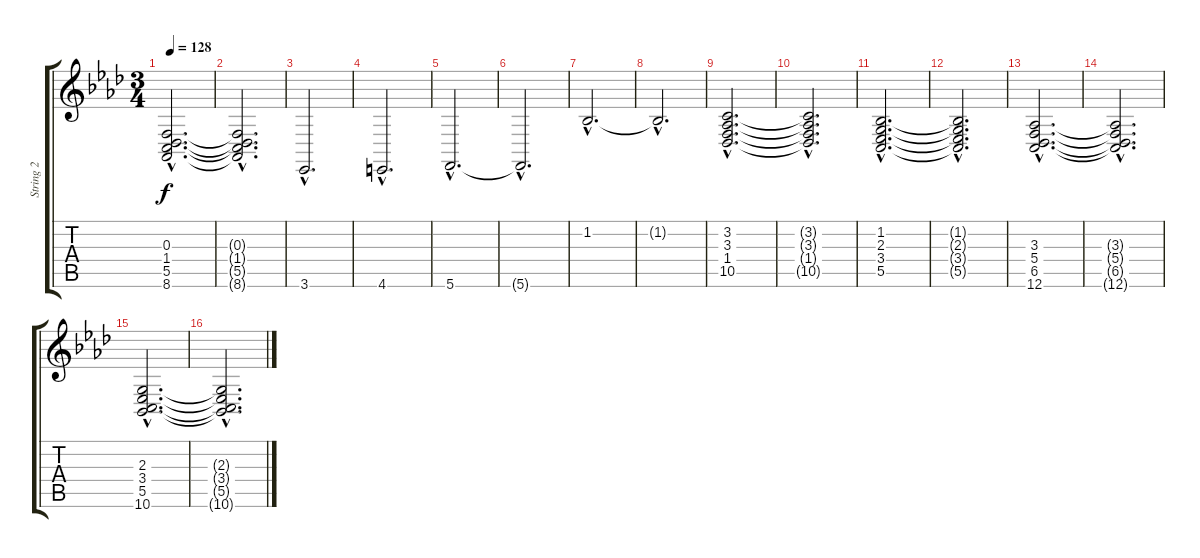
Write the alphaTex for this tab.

\track ("String 2" "String 2") {instrument stringensemble1}
\staff {score tabs}
\tuning (D4 A3 F3 C3 G2 C2) {hide}
\ts (3 4)
\tempo 128
\clef g2
\ks fminor
(0.3{hac} 1.4{hac} 5.5{hac} 8.6{hac}).2{d dy f} |
(0.3{hac t} 1.4{hac t} 5.5{hac t} 8.6{hac t}).2{d} |
3.6{hac}.2{d} |
4.6{hac}.2{d} |
5.6{hac}.2{d} |
5.6{hac t}.2{d} |
1.2{hac}.2{d} |
1.2{hac t}.2{d} |
(3.2{hac} 3.3{hac} 1.4{hac} 10.5{hac}).2{d} |
(3.2{hac t} 3.3{hac t} 1.4{hac t} 10.5{hac t}).2{d} |
(1.2{hac} 2.3{hac} 3.4{hac} 5.5{hac}).2{d} |
(1.2{hac t} 2.3{hac t} 3.4{hac t} 5.5{hac t}).2{d} |
(3.3{hac} 5.4{hac} 6.5{hac} 12.6{hac}).2{d} |
(3.3{hac t} 5.4{hac t} 6.5{hac t} 12.6{hac t}).2{d} |
(2.3{hac} 3.4{hac} 5.5{hac} 10.6{hac}).2{d} |
(2.3{hac t} 3.4{hac t} 5.5{hac t} 10.6{hac t}).2{d}
